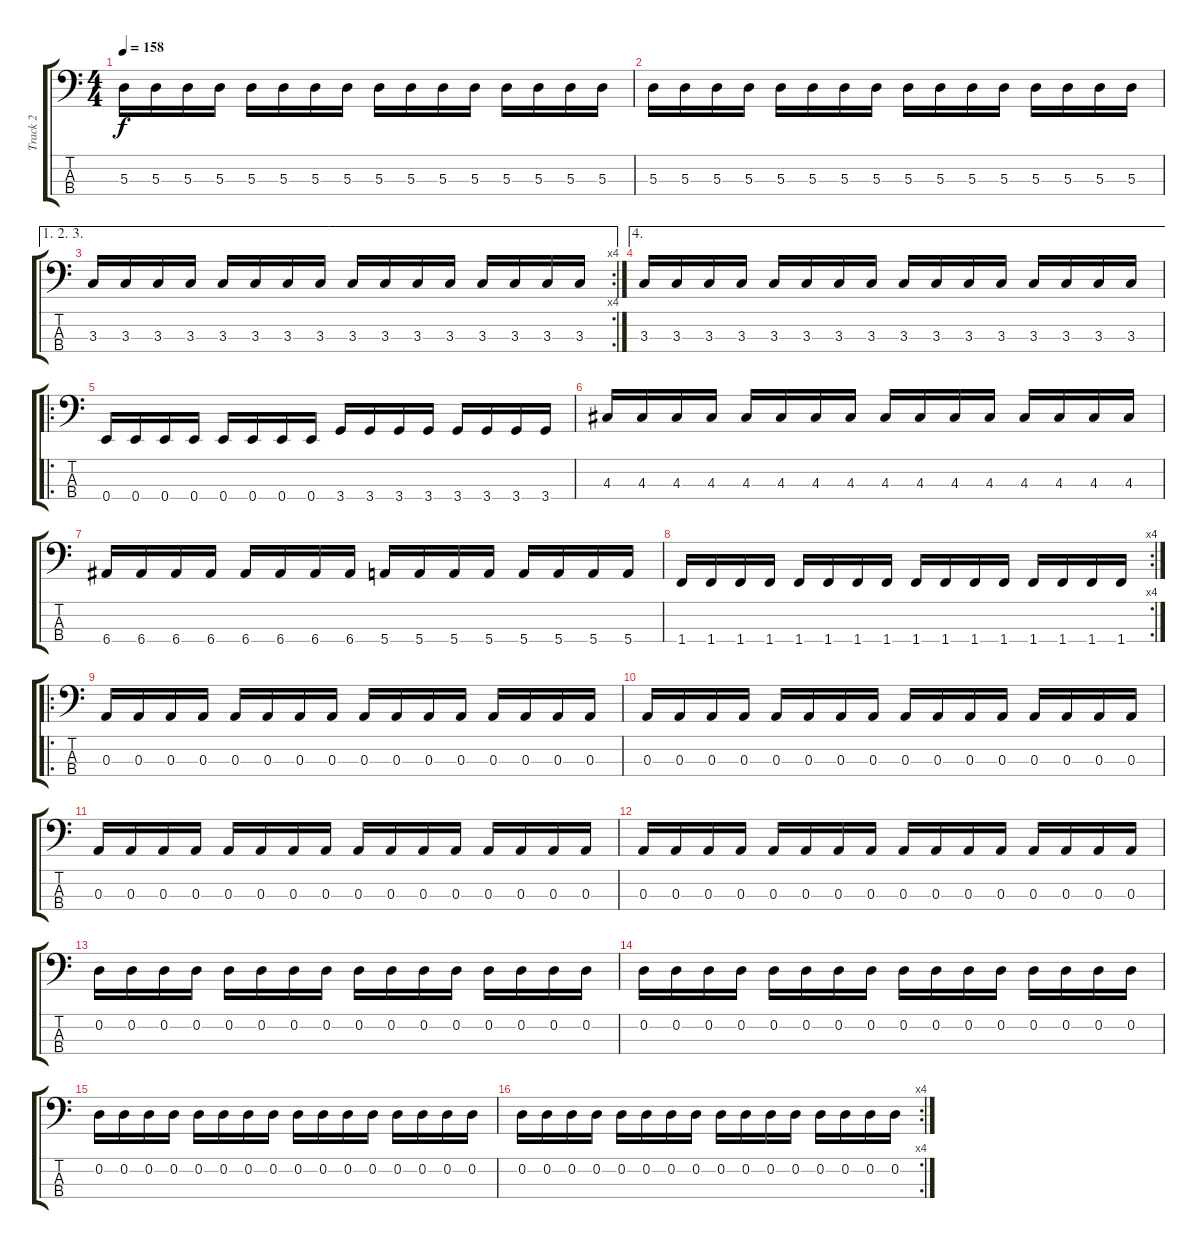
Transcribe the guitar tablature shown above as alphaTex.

\track ("Track 2" "Track 2") {instrument electricbassfinger}
\staff {score tabs}
\tuning (G2 D2 A1 E1) {hide}
\ts (4 4)
\tempo 158
\clef f4
\ks c
5.3.16{dy f} 5.3.16 5.3.16 5.3.16 5.3.16 5.3.16 5.3.16 5.3.16 5.3.16 5.3.16 5.3.16 5.3.16 5.3.16 5.3.16 5.3.16 5.3.16 |
5.3.16 5.3.16 5.3.16 5.3.16 5.3.16 5.3.16 5.3.16 5.3.16 5.3.16 5.3.16 5.3.16 5.3.16 5.3.16 5.3.16 5.3.16 5.3.16 |
\ae (1 2 3)
\rc 4
3.3.16 3.3.16 3.3.16 3.3.16 3.3.16 3.3.16 3.3.16 3.3.16 3.3.16 3.3.16 3.3.16 3.3.16 3.3.16 3.3.16 3.3.16 3.3.16 |
\ae 4
3.3.16 3.3.16 3.3.16 3.3.16 3.3.16 3.3.16 3.3.16 3.3.16 3.3.16 3.3.16 3.3.16 3.3.16 3.3.16 3.3.16 3.3.16 3.3.16 |
\ro
0.4.16 0.4.16 0.4.16 0.4.16 0.4.16 0.4.16 0.4.16 0.4.16 3.4.16 3.4.16 3.4.16 3.4.16 3.4.16 3.4.16 3.4.16 3.4.16 |
4.3.16 4.3.16 4.3.16 4.3.16 4.3.16 4.3.16 4.3.16 4.3.16 4.3.16 4.3.16 4.3.16 4.3.16 4.3.16 4.3.16 4.3.16 4.3.16 |
6.4.16 6.4.16 6.4.16 6.4.16 6.4.16 6.4.16 6.4.16 6.4.16 5.4.16 5.4.16 5.4.16 5.4.16 5.4.16 5.4.16 5.4.16 5.4.16 |
\rc 4
1.4.16 1.4.16 1.4.16 1.4.16 1.4.16 1.4.16 1.4.16 1.4.16 1.4.16 1.4.16 1.4.16 1.4.16 1.4.16 1.4.16 1.4.16 1.4.16 |
\ro
0.3.16 0.3.16 0.3.16 0.3.16 0.3.16 0.3.16 0.3.16 0.3.16 0.3.16 0.3.16 0.3.16 0.3.16 0.3.16 0.3.16 0.3.16 0.3.16 |
0.3.16 0.3.16 0.3.16 0.3.16 0.3.16 0.3.16 0.3.16 0.3.16 0.3.16 0.3.16 0.3.16 0.3.16 0.3.16 0.3.16 0.3.16 0.3.16 |
0.3.16 0.3.16 0.3.16 0.3.16 0.3.16 0.3.16 0.3.16 0.3.16 0.3.16 0.3.16 0.3.16 0.3.16 0.3.16 0.3.16 0.3.16 0.3.16 |
0.3.16 0.3.16 0.3.16 0.3.16 0.3.16 0.3.16 0.3.16 0.3.16 0.3.16 0.3.16 0.3.16 0.3.16 0.3.16 0.3.16 0.3.16 0.3.16 |
0.2.16 0.2.16 0.2.16 0.2.16 0.2.16 0.2.16 0.2.16 0.2.16 0.2.16 0.2.16 0.2.16 0.2.16 0.2.16 0.2.16 0.2.16 0.2.16 |
0.2.16 0.2.16 0.2.16 0.2.16 0.2.16 0.2.16 0.2.16 0.2.16 0.2.16 0.2.16 0.2.16 0.2.16 0.2.16 0.2.16 0.2.16 0.2.16 |
0.2.16 0.2.16 0.2.16 0.2.16 0.2.16 0.2.16 0.2.16 0.2.16 0.2.16 0.2.16 0.2.16 0.2.16 0.2.16 0.2.16 0.2.16 0.2.16 |
\rc 4
0.2.16 0.2.16 0.2.16 0.2.16 0.2.16 0.2.16 0.2.16 0.2.16 0.2.16 0.2.16 0.2.16 0.2.16 0.2.16 0.2.16 0.2.16 0.2.16
